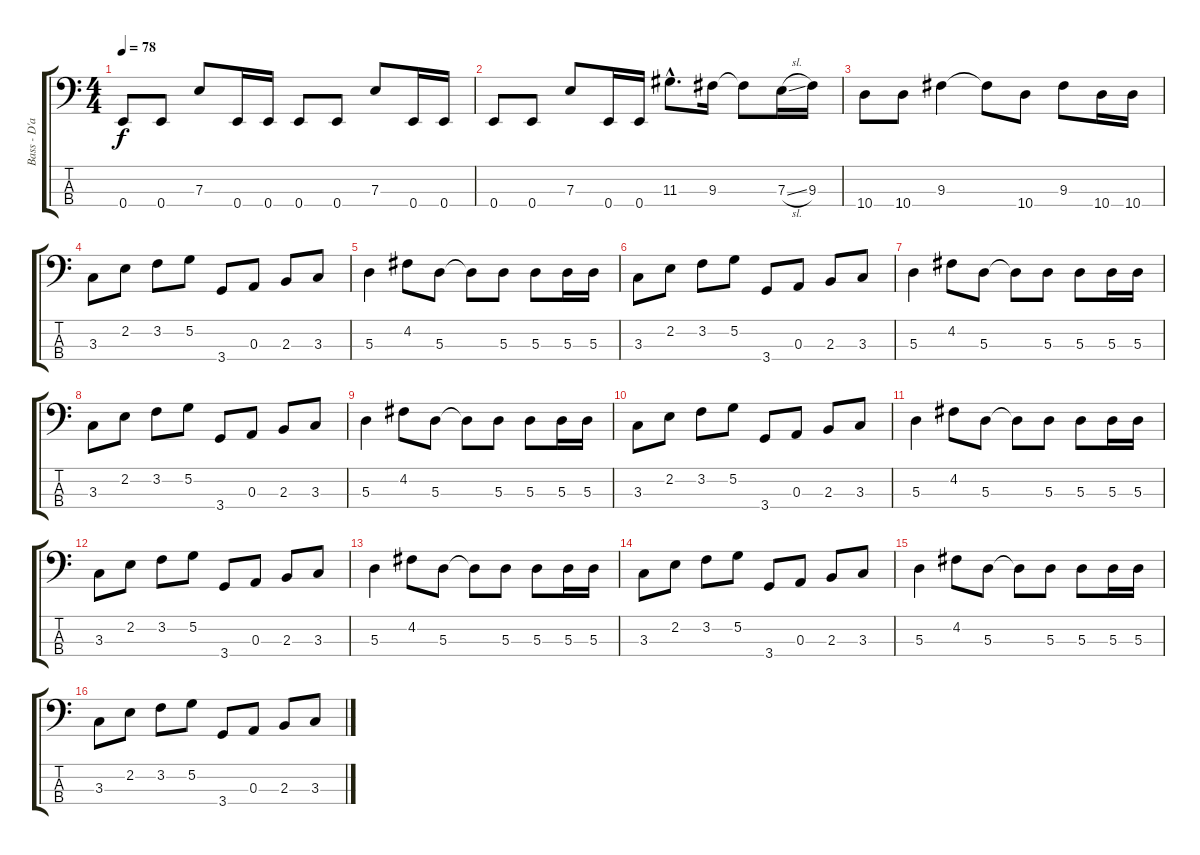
\track ("Bass - D'arcy" "Bass - D'a") {instrument electricbasspick}
\staff {score tabs}
\tuning (G2 D2 A1 E1) {hide}
\ts (4 4)
\tempo 78
\clef f4
\ks c
0.4.8{dy f} 0.4.8 7.3.8 0.4.16 0.4.16 0.4.8 0.4.8 7.3.8 0.4.16 0.4.16 |
0.4.8 0.4.8 7.3.8 0.4.16 0.4.16 11.3{hac}.8{d} 9.3.16 9.3{t}.8 7.3{sl}.16 9.3.16 |
10.4.8 10.4.8 9.3.4 9.3{t}.8 10.4.8 9.3.8 10.4.16 10.4.16 |
3.3.8 2.2.8 3.2.8 5.2.8 3.4.8 0.3.8 2.3.8 3.3.8 |
5.3.4 4.2.8 5.3.8 5.3{t}.8 5.3.8 5.3.8 5.3.16 5.3.16 |
3.3.8 2.2.8 3.2.8 5.2.8 3.4.8 0.3.8 2.3.8 3.3.8 |
5.3.4 4.2.8 5.3.8 5.3{t}.8 5.3.8 5.3.8 5.3.16 5.3.16 |
3.3.8 2.2.8 3.2.8 5.2.8 3.4.8 0.3.8 2.3.8 3.3.8 |
5.3.4 4.2.8 5.3.8 5.3{t}.8 5.3.8 5.3.8 5.3.16 5.3.16 |
3.3.8 2.2.8 3.2.8 5.2.8 3.4.8 0.3.8 2.3.8 3.3.8 |
5.3.4 4.2.8 5.3.8 5.3{t}.8 5.3.8 5.3.8 5.3.16 5.3.16 |
3.3.8 2.2.8 3.2.8 5.2.8 3.4.8 0.3.8 2.3.8 3.3.8 |
5.3.4 4.2.8 5.3.8 5.3{t}.8 5.3.8 5.3.8 5.3.16 5.3.16 |
3.3.8 2.2.8 3.2.8 5.2.8 3.4.8 0.3.8 2.3.8 3.3.8 |
5.3.4 4.2.8 5.3.8 5.3{t}.8 5.3.8 5.3.8 5.3.16 5.3.16 |
3.3.8 2.2.8 3.2.8 5.2.8 3.4.8 0.3.8 2.3.8 3.3.8
